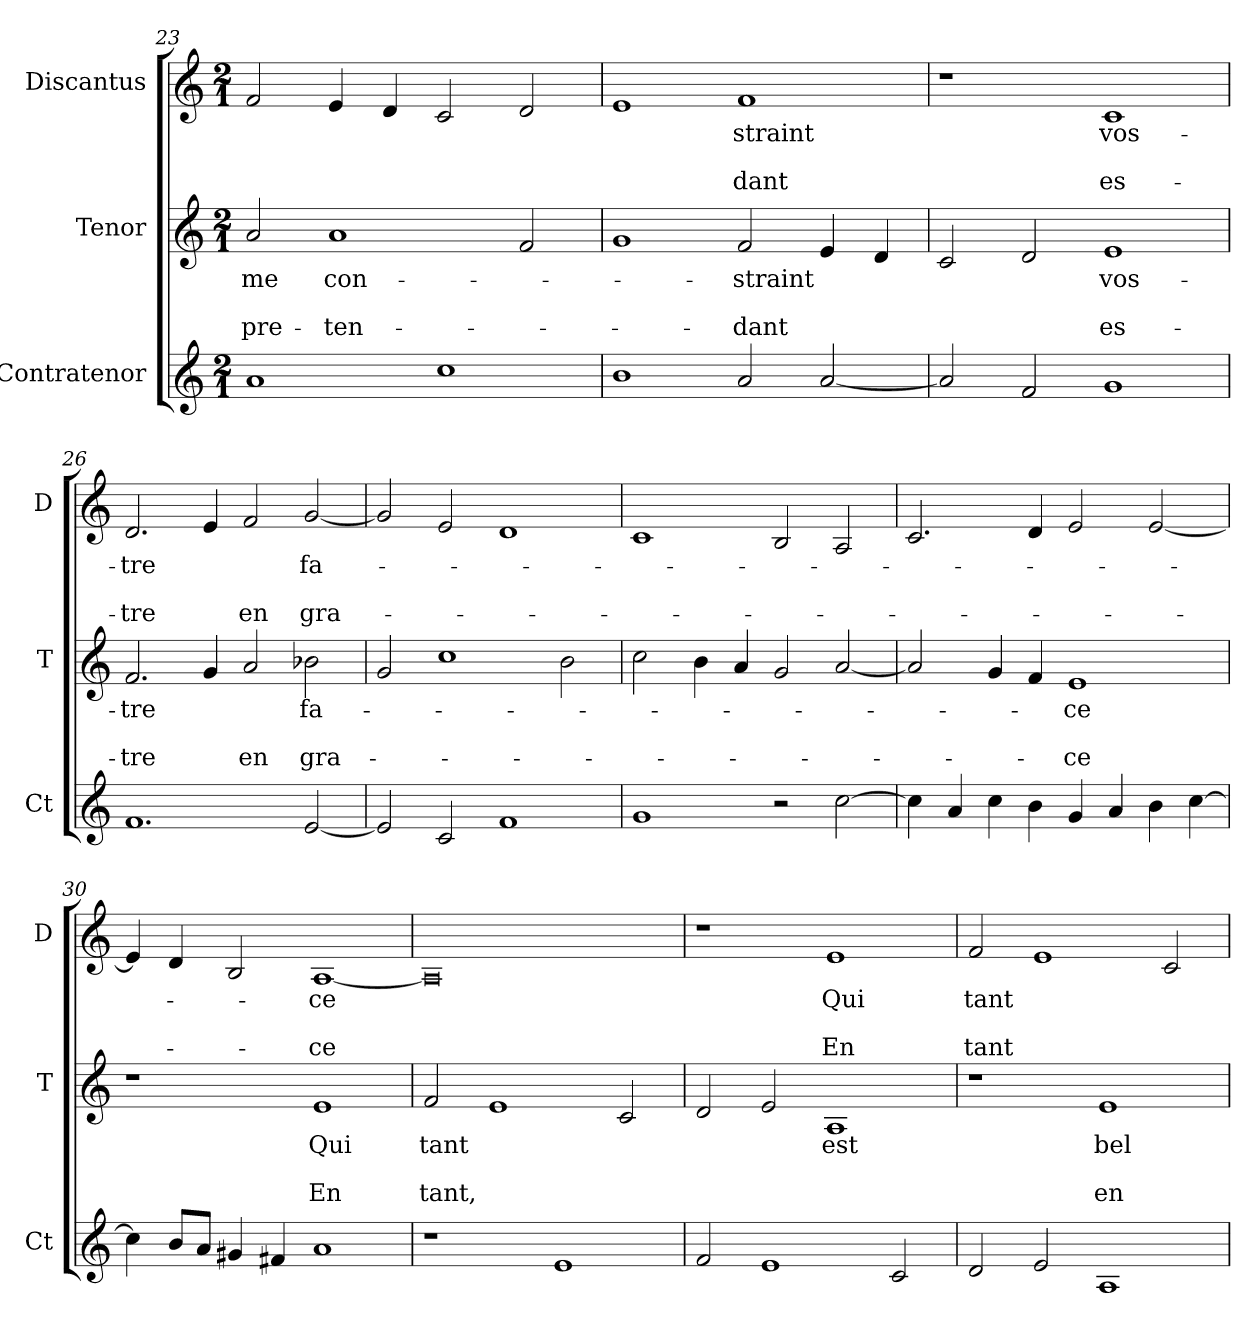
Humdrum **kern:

**kern	**kern	**text	**text	**text	**kern	**text	**text	**text
*part3	*part2	*part2	*part2	*part2	*part1	*part1	*part1	*part1
*staff3	*staff2	*staff2	*staff2	*staff2	*staff1	*staff1	*staff1	*staff1
*I"Contratenor	*I"Tenor	*	*	*	*I"Discantus	*	*	*
*I'Ct	*I'T	*	*	*	*I'D	*	*	*
*clefG2	*clefG2	*	*	*	*clefG2	*	*	*
*k[]	*k[]	*	*	*	*k[]	*	*	*
*M2/1	*M2/1	*	*	*	*M2/1	*	*	*
=23	=23	=23	=23	=23	=23	=23	=23	=23
1a	2a	me	.	pre-	2f	.	.	.
.	1a	con-	.	-ten-	4e	.	.	.
.	.	.	.	.	4d	.	.	.
1cc	.	.	.	.	2c	.	.	.
.	2f	.	.	.	2d	.	.	.
=24	=24	=24	=24	=24	=24	=24	=24	=24
1b	1g	.	.	.	1e	.	.	.
2a	2f	-straint	.	-dant	1f	-straint	.	-dant
[2a	4e	.	.	.	.	.	.	.
.	4d	.	.	.	.	.	.	.
=25	=25	=25	=25	=25	=25	=25	=25	=25
2a]	2c	.	.	.	1r	.	.	.
2f	2d	.	.	.	.	.	.	.
1g	1e	vos-	.	es-	1c	vos-	.	es-
=26	=26	=26	=26	=26	=26	=26	=26	=26
1.f	2.f	-tre	.	-tre	2.d	-tre	.	-tre
.	4g	.	.	.	4e	.	.	.
.	2a	.	.	en	2f	.	.	en
[2e	2b-X	fa-	.	gra-	[2g	fa-	.	gra-
=27	=27	=27	=27	=27	=27	=27	=27	=27
2e]	2g	.	.	.	2g]	.	.	.
2c	1cc	.	.	.	2e	.	.	.
1f	.	.	.	.	1d	.	.	.
.	2b	.	.	.	.	.	.	.
=28	=28	=28	=28	=28	=28	=28	=28	=28
1g	2cc	.	.	.	1c	.	.	.
.	4b	.	.	.	.	.	.	.
.	4a	.	.	.	.	.	.	.
2r	2g	.	.	.	2B	.	.	.
[2cc	[2a	.	.	.	2A	.	.	.
=29	=29	=29	=29	=29	=29	=29	=29	=29
4cc]	2a]	.	.	.	2.c	.	.	.
4a	.	.	.	.	.	.	.	.
4cc	4g	.	.	.	.	.	.	.
4b	4f	.	.	.	4d	.	.	.
4g	1e	-ce	.	-ce	2e	.	.	.
4a	.	.	.	.	.	.	.	.
4b	.	.	.	.	[2e	.	.	.
[4cc	.	.	.	.	.	.	.	.
=30	=30	=30	=30	=30	=30	=30	=30	=30
4cc]	1r	.	.	.	4e]	.	.	.
8bL	.	.	.	.	4d	.	.	.
8aJ	.	.	.	.	.	.	.	.
4g#X	.	.	.	.	2B	.	.	.
4f#X	.	.	.	.	.	.	.	.
1a	1e	Qui	.	En	[1A	-ce	.	-ce
=31	=31	=31	=31	=31	=31	=31	=31	=31
1r	2f	tant	.	tant,	0A]	.	.	.
.	1e	.	.	.	.	.	.	.
1e	.	.	.	.	.	.	.	.
.	2c	.	.	.	.	.	.	.
=32	=32	=32	=32	=32	=32	=32	=32	=32
2f	2d	.	.	.	1r	.	.	.
1e	2e	.	.	.	.	.	.	.
.	1A	est	.	.	1e	Qui	.	En
2c	.	.	.	.	.	.	.	.
=33	=33	=33	=33	=33	=33	=33	=33	=33
2d	1r	.	.	.	2f	tant	.	tant
2e	.	.	.	.	1e	.	.	.
1A	1e	bel-	.	en	.	.	.	.
.	.	.	.	.	2c	.	.	.
=	=	=	=	=	=	=	=	=
*-	*-	*-	*-	*-	*-	*-	*-	*-
